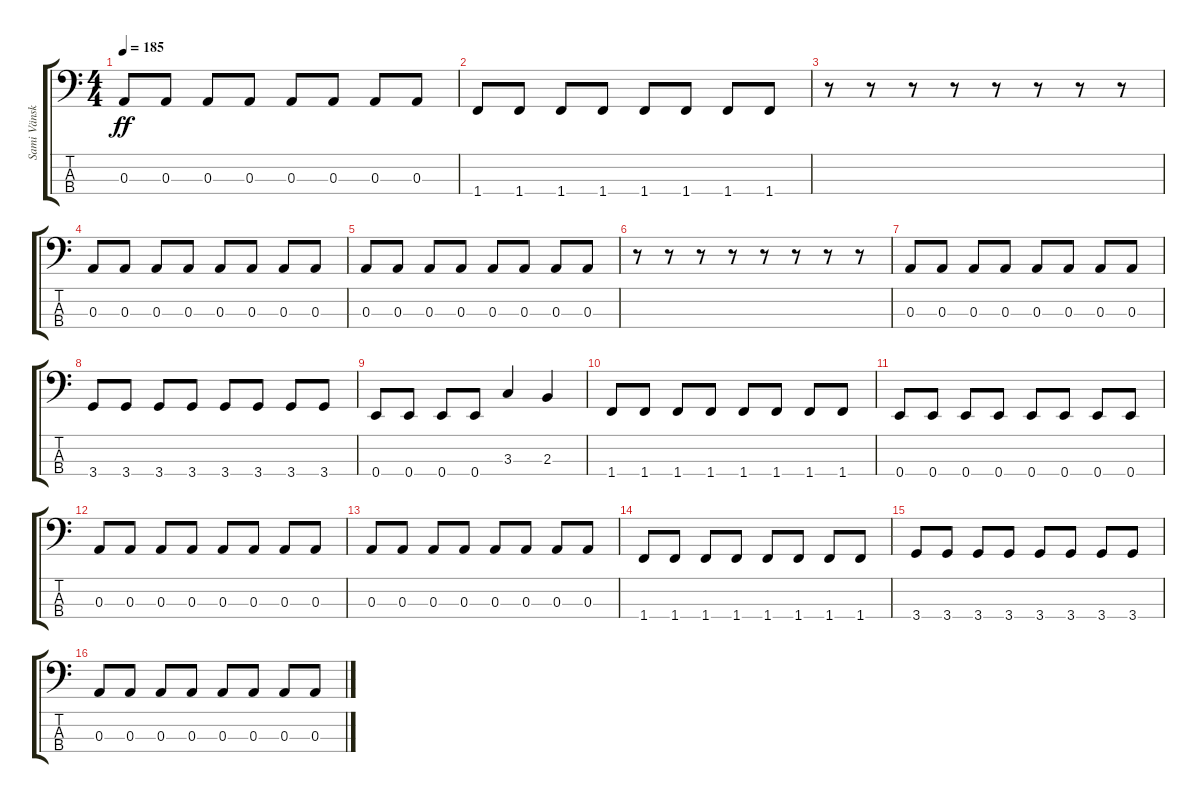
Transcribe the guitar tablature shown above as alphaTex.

\track ("Sami Vänskä" "Sami Vänsk") {instrument electricbassfinger}
\staff {score tabs}
\tuning (G2 D2 A1 E1) {hide}
\ts (4 4)
\tempo 185
\clef f4
\ks c
0.3.8{dy ff} 0.3.8 0.3.8 0.3.8 0.3.8 0.3.8 0.3.8 0.3.8 |
1.4.8 1.4.8 1.4.8 1.4.8 1.4.8 1.4.8 1.4.8 1.4.8 |
r.8 r.8 r.8 r.8 r.8 r.8 r.8 r.8 |
0.3.8 0.3.8 0.3.8 0.3.8 0.3.8 0.3.8 0.3.8 0.3.8 |
0.3.8 0.3.8 0.3.8 0.3.8 0.3.8 0.3.8 0.3.8 0.3.8 |
r.8 r.8 r.8 r.8 r.8 r.8 r.8 r.8 |
0.3.8 0.3.8 0.3.8 0.3.8 0.3.8 0.3.8 0.3.8 0.3.8 |
3.4.8 3.4.8 3.4.8 3.4.8 3.4.8 3.4.8 3.4.8 3.4.8 |
0.4.8 0.4.8 0.4.8 0.4.8 3.3.4 2.3.4 |
1.4.8 1.4.8 1.4.8 1.4.8 1.4.8 1.4.8 1.4.8 1.4.8 |
0.4.8 0.4.8 0.4.8 0.4.8 0.4.8 0.4.8 0.4.8 0.4.8 |
0.3.8 0.3.8 0.3.8 0.3.8 0.3.8 0.3.8 0.3.8 0.3.8 |
0.3.8 0.3.8 0.3.8 0.3.8 0.3.8 0.3.8 0.3.8 0.3.8 |
1.4.8 1.4.8 1.4.8 1.4.8 1.4.8 1.4.8 1.4.8 1.4.8 |
3.4.8 3.4.8 3.4.8 3.4.8 3.4.8 3.4.8 3.4.8 3.4.8 |
0.3.8 0.3.8 0.3.8 0.3.8 0.3.8 0.3.8 0.3.8 0.3.8
